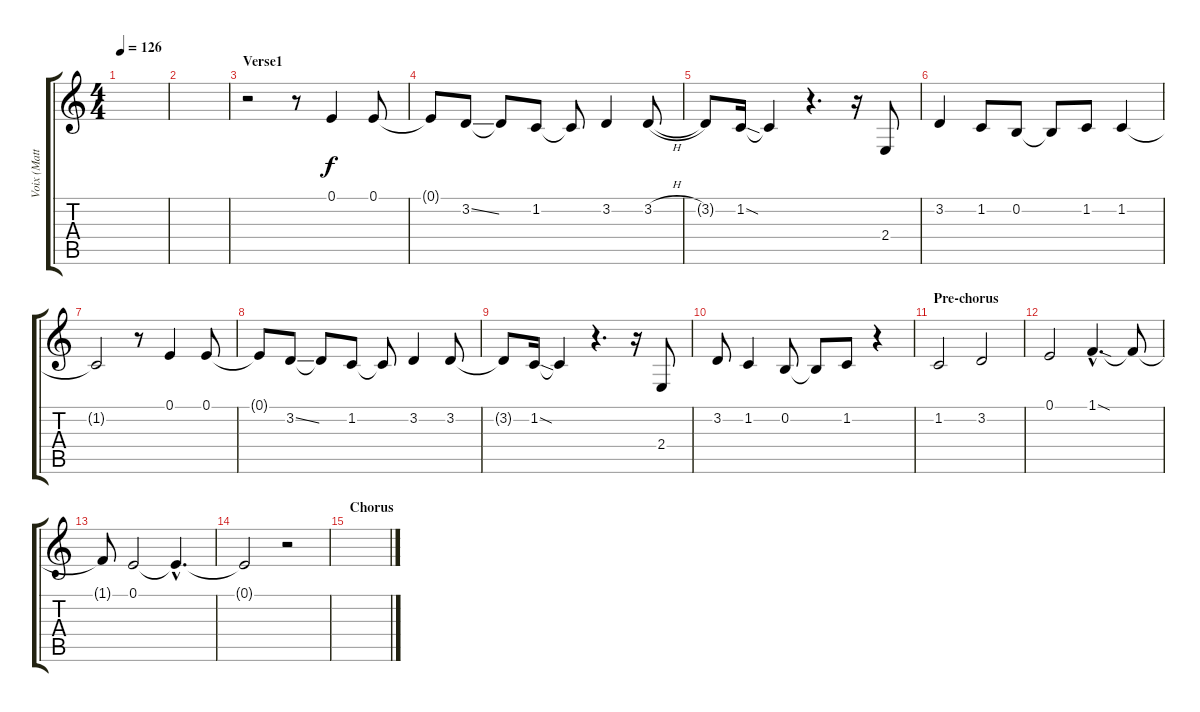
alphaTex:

\track ("Voix (Matt)" "Voix (Matt") {instrument lead6voice}
\staff {score tabs}
\tuning (E4 B3 G3 D3 A2 E2) {hide}
\ts (4 4)
\tempo 126
\clef g2
\ks c
|
|
\section ("" "Verse1")
r.2 r.8 0.1.4 0.1.8 |
0.1{t}.8 3.2{ss}.8 3.2{t}.8 1.2.8 1.2{t}.8 3.2.4 3.2{h}.8 |
3.2{t}.8 1.2{sod}.16 1.2{t}.4 r.4{d} r.16 2.4.8 |
3.2.4 1.2.8 0.2.8 0.2{t}.8 1.2.8 1.2.4 |
1.2{t}.2 r.8 0.1.4 0.1.8 |
0.1{t}.8 3.2{ss}.8 3.2{t}.8 1.2.8 1.2{t}.8 3.2.4 3.2.8 |
3.2{t}.8 1.2{sod}.16 1.2{t}.4 r.4{d} r.16 2.4.8 |
3.2.8 1.2.4 0.2.8 0.2{t}.8 1.2.8 r.4 |
\section ("" "Pre-chorus")
1.2.2 3.2.2 |
0.1.2 1.1{sod hac}.4{d} 1.1{t}.8 |
1.1{t}.8 0.1.2 0.1{hac t}.4{d} |
0.1{t}.2 r.2 |
\section ("" "Chorus")
